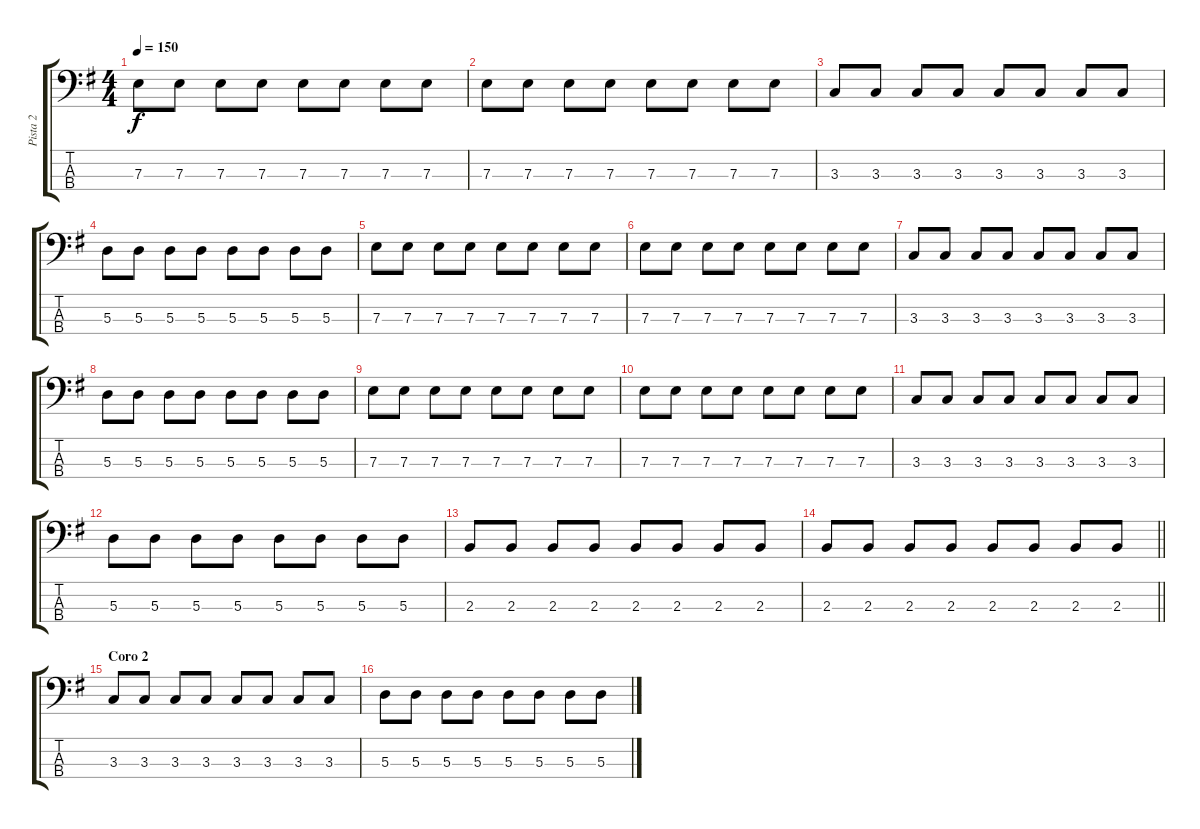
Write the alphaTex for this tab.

\track ("Pista 2" "Pista 2") {instrument electricbasspick}
\staff {score tabs}
\tuning (G2 D2 A1 E1) {hide}
\ts (4 4)
\tempo 150
\clef f4
\ks g
7.3.8{dy f} 7.3.8 7.3.8 7.3.8 7.3.8 7.3.8 7.3.8 7.3.8 |
7.3.8 7.3.8 7.3.8 7.3.8 7.3.8 7.3.8 7.3.8 7.3.8 |
3.3.8 3.3.8 3.3.8 3.3.8 3.3.8 3.3.8 3.3.8 3.3.8 |
5.3.8 5.3.8 5.3.8 5.3.8 5.3.8 5.3.8 5.3.8 5.3.8 |
7.3.8 7.3.8 7.3.8 7.3.8 7.3.8 7.3.8 7.3.8 7.3.8 |
7.3.8 7.3.8 7.3.8 7.3.8 7.3.8 7.3.8 7.3.8 7.3.8 |
3.3.8 3.3.8 3.3.8 3.3.8 3.3.8 3.3.8 3.3.8 3.3.8 |
5.3.8 5.3.8 5.3.8 5.3.8 5.3.8 5.3.8 5.3.8 5.3.8 |
7.3.8 7.3.8 7.3.8 7.3.8 7.3.8 7.3.8 7.3.8 7.3.8 |
7.3.8 7.3.8 7.3.8 7.3.8 7.3.8 7.3.8 7.3.8 7.3.8 |
3.3.8 3.3.8 3.3.8 3.3.8 3.3.8 3.3.8 3.3.8 3.3.8 |
5.3.8 5.3.8 5.3.8 5.3.8 5.3.8 5.3.8 5.3.8 5.3.8 |
2.3.8 2.3.8 2.3.8 2.3.8 2.3.8 2.3.8 2.3.8 2.3.8 |
\barLineRight lightlight
2.3.8 2.3.8 2.3.8 2.3.8 2.3.8 2.3.8 2.3.8 2.3.8 |
\section ("" "Coro 2")
3.3.8 3.3.8 3.3.8 3.3.8 3.3.8 3.3.8 3.3.8 3.3.8 |
5.3.8 5.3.8 5.3.8 5.3.8 5.3.8 5.3.8 5.3.8 5.3.8
